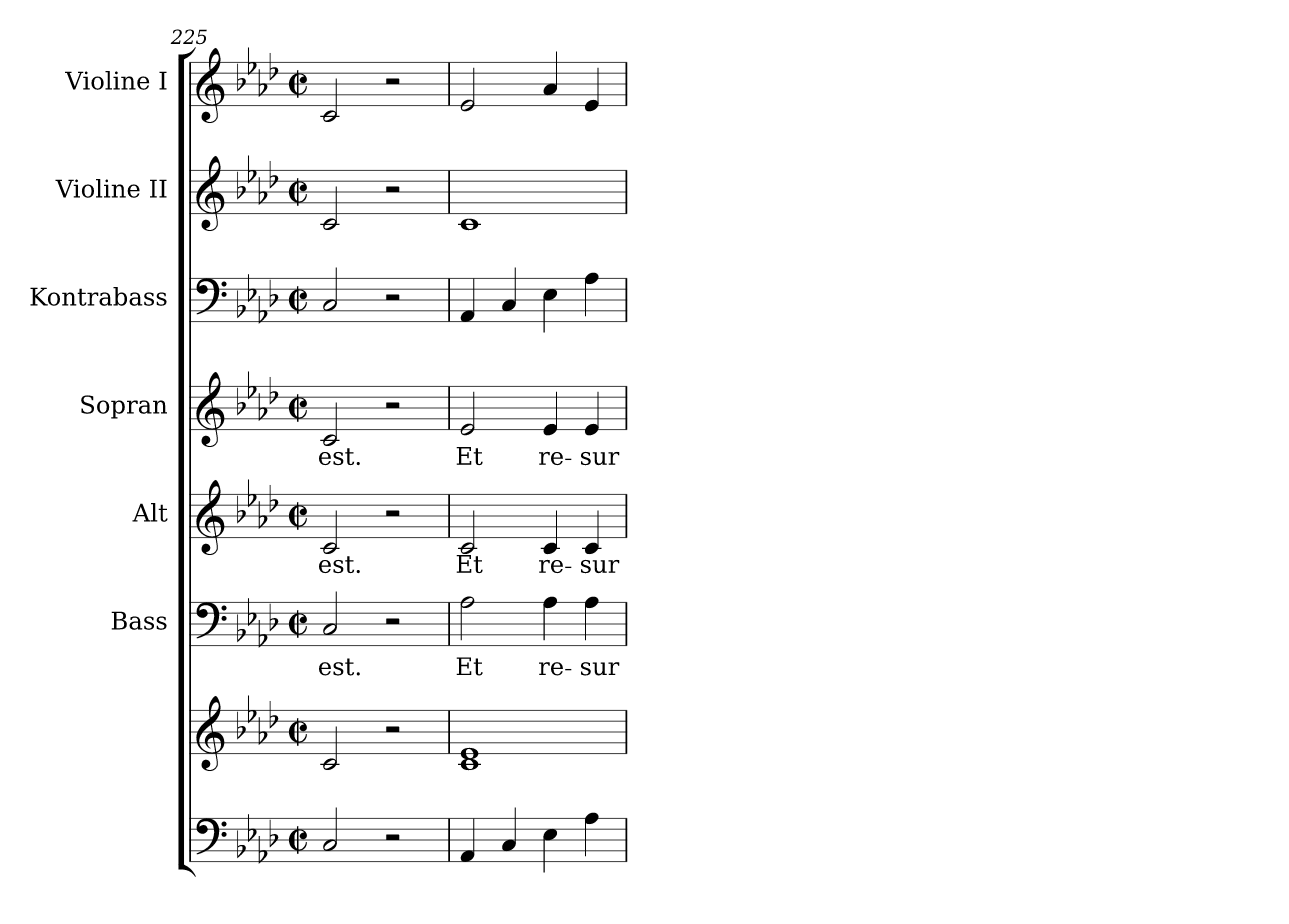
**kern	**kern	**kern	**text	**kern	**text	**kern	**text	**kern	**kern	**kern
*part7	*part7	*part6	*part6	*part5	*part5	*part4	*part4	*part3	*part2	*part1
*staff8	*staff7	*staff6	*staff6	*staff5	*staff5	*staff4	*staff4	*staff3	*staff2	*staff1
*	*	*I"Bass	*	*I"Alt	*	*I"Sopran	*	*I"Kontrabass	*I"Violine II	*I"Violine I
*	*	*I'B.	*	*I'A.	*	*I'S.	*	*I'Kb.	*I'Vl. II	*I'Vl. I
*clefF4	*clefG2	*clefF4	*	*clefG2	*	*clefG2	*	*clefF4	*clefG2	*clefG2
*	*	*	*	*	*	*	*	*ITrd7c12	*	*
*k[b-e-a-d-]	*k[b-e-a-d-]	*k[b-e-a-d-]	*	*k[b-e-a-d-]	*	*k[b-e-a-d-]	*	*k[b-e-a-d-]	*k[b-e-a-d-]	*k[b-e-a-d-]
*A-:	*A-:	*A-:	*	*A-:	*	*A-:	*	*A-:	*A-:	*A-:
*M2/2	*M2/2	*M2/2	*	*M2/2	*	*M2/2	*	*M2/2	*M2/2	*M2/2
*met(c|)	*met(c|)	*met(c|)	*	*met(c|)	*	*met(c|)	*	*met(c|)	*met(c|)	*met(c|)
=225	=225	=225	=225	=225	=225	=225	=225	=225	=225	=225
!	!	!	!LO:LY:b	!	!LO:LY:b	!	!LO:LY:b	!	!	!
2C/	2c/	2C/	est.	2c/	est.	2c/	est.	2CC/	2c/	2c/
2r	2r	2r	.	2r	.	2r	.	2r	2r	2r
=226	=226	=226	=226	=226	=226	=226	=226	=226	=226	=226
!	!	!	!LO:LY:b	!	!LO:LY:b	!	!LO:LY:b	!	!	!
4AA-/	1c 1e-	2A-\	Et	2c/	Et	2e-/	Et	4AAA-/	1c	2e-/
4C/	.	.	.	.	.	.	.	4CC/	.	.
!	!	!	!LO:LY:b	!	!LO:LY:b	!	!LO:LY:b	!	!	!
4E-\	.	4A-\	re-	4c/	re-	4e-/	re-	4EE-\	.	4a-/
!	!	!	!LO:LY:b	!	!LO:LY:b	!	!LO:LY:b	!	!	!
4A-\	.	4A-\	-sur-	4c/	-sur-	4e-/	-sur-	4AA-\	.	4e-/
=	=	=	=	=	=	=	=	=	=	=
*-	*-	*-	*-	*-	*-	*-	*-	*-	*-	*-
